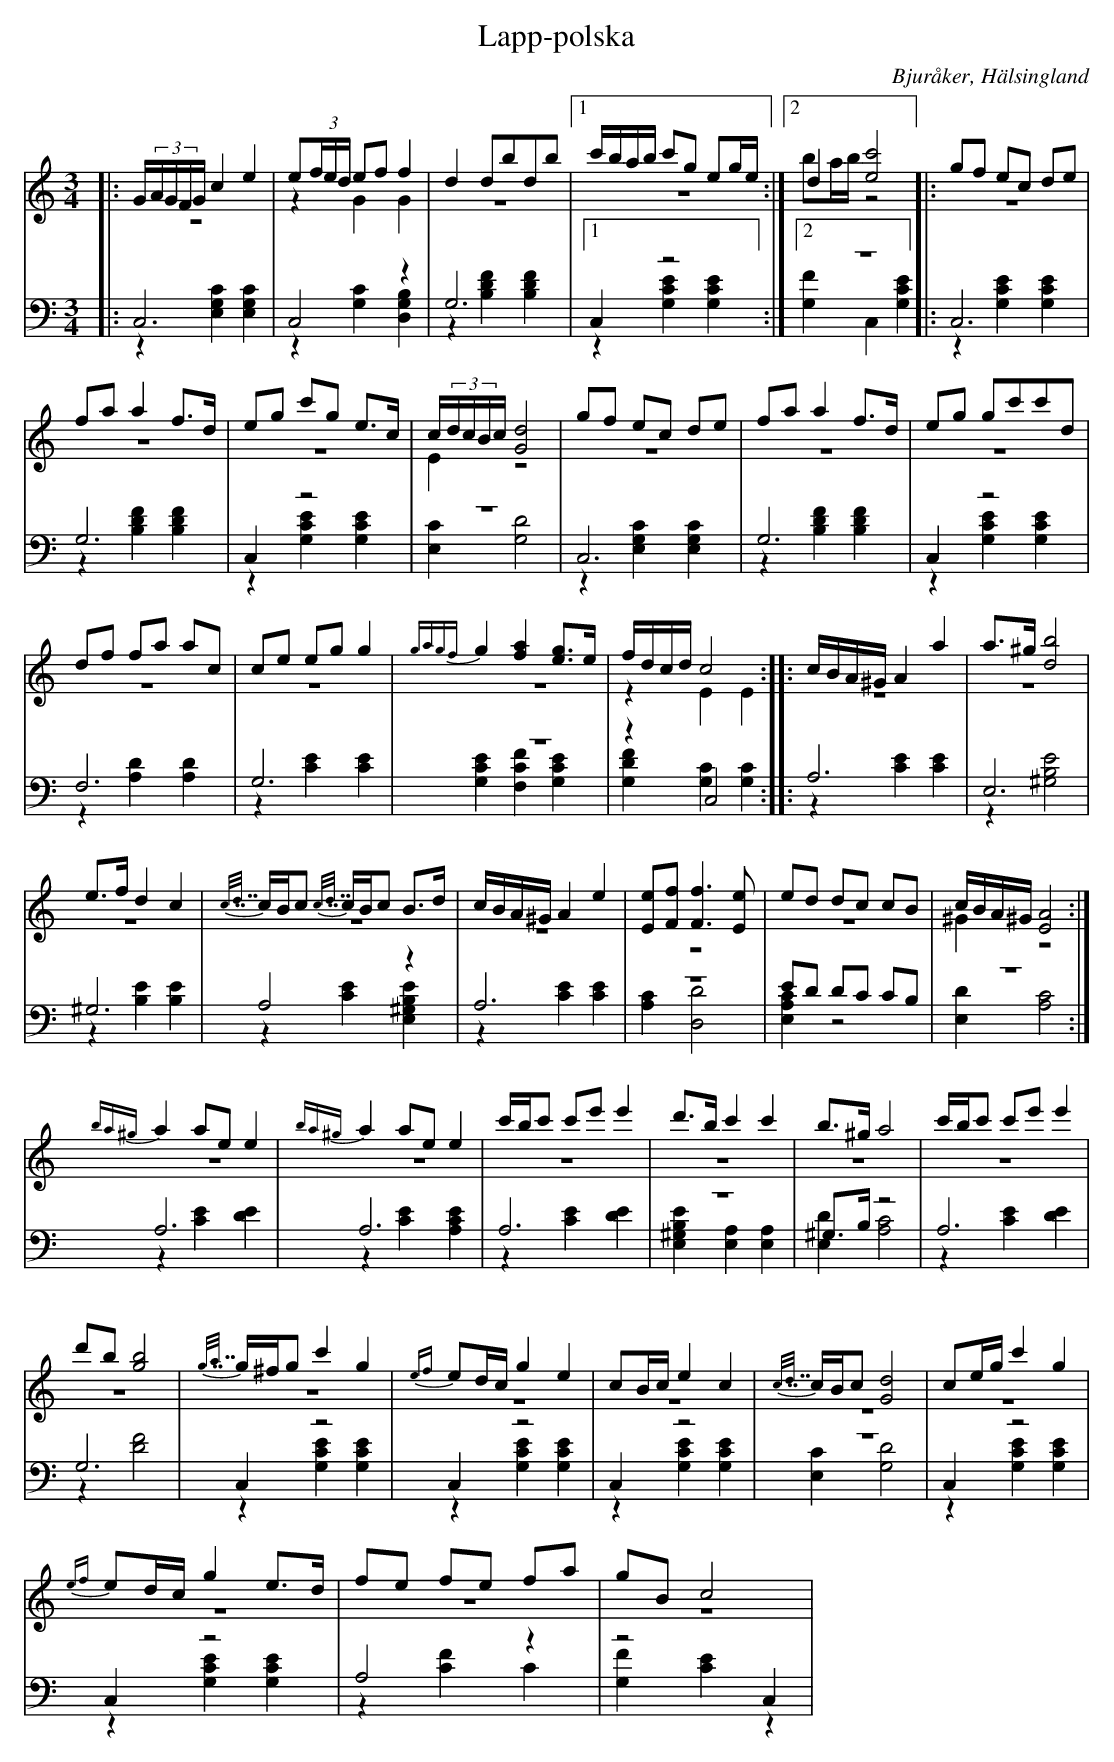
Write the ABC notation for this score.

X:1
T: Lapp-polska
O: Bjuråker, Hälsingland
M: 3/4
L: 1/8
K: C
V:1
V:2 merge
V:3
V:4 merge
V:1
|:G/(3A/G/F/G/ c2 e2|e(3f/e/d/ ef f2|d2 dbdb|1 c'/b/a/b/ c'g eg/e/:|2 d2 [e4c'4]|:gf ec de|
fa a2 f>d|eg c'g e>c|c/(3d/c/B/c/ [G4d4]|gf ec de|fa a2 f>d|eg gc'c'd|
df fa ac|ce eg g2|{g8/5a8/5g8/5f8/5}g2 [f2a2] [eg]>e|f/d/c/d/  c4::c/B/A/^G/ A2 a2|a>^g [d4b4]|
e>f d2 c2|{c7/8d7/8}c/B/c {c7/8d7/8}c/B/c B>d|c/B/A/^G/ A2 e2|[Ee][Ff] [F3f3] [Ee] |ed dc cB|c/B/A/^G/ [E4A4]:|
{ba^g}a2 ae e2|{ba^g}a2 ae e2|c'/b/c' c'e' e'2  |d'>b c'2 c'2|b>^g a4|c'/b/c' c'e' e'2|
d'b [g4b4]|{g7/8a7/8}g/^f/g c'2 g2|{ef}ed/c/ g2 e2|cB/c/ e2 c2|{c7/8d7/8}c/B/c [G4d4]|ce/g/ c'2 g2|
{ef}ed/c/ g2 e>d|fe fe fa|gB c4|
V:2
|:z6|z2 G2 G2|z6|1 z6:|2 ba/b/ z4|:z6|
z6|z6|E2 z4|z6|z6|z6|
z6|z6|z6|z2 E2 E2:||:z6|z6|
z6|z6|z6|z6|z6|^G2 z4:|
|z6|z6|z6|z6|z6|z6|
z6|z6|z6|z6|z6|z6|
z6|z6|z6|
V:3  clef=bass
|:C,6|C,4 z2|G,6|1 C,2 z4:|2 z6|:C,6|
G,6|C,2 z4|z6|C,6|G,6|C,2 z4|
F,6|G,6|z6|z2 C,4::A,6|E,6|
^G,6|A,4 z2|A,6|z6|ED DC CB,|z6:|
A,6|A,6|A,6|z6|^G,>B, z4|A,6|
G,6|C,2 z4|C,2 z4|C,2 z4|z6|C,2 z4|
C,2 z4|A,4 z2|z4 C,2|
V:4  clef=bass
|:z2 [E,2G,2C2] [E,2G,2C2]|z2 [G,2C2] [D,2G,2B,2]|z2 [B,2D2F2] [B,2D2F2]|1 z2 [G,2C2E2] [G,2C2E2]:|2 [G,2F2] C,2 [G,2C2E2]|:z2 [G,2C2E2] [G,2C2E2]|z2 [B,2D2F2] [B,2D2F2]|z2 [G,2C2E2] [G,2C2E2]|[E,2C2] [G,4D4]|z2 [E,2G,2C2] [E,2G,2C2]|z2 [B,2D2F2] [B,2D2F2]| z2 [G,2C2E2] [G,2C2E2]|
z2 [A,2D2] [A,2D2]|z2 [C2E2] [C2E2]|[G,2C2E2] [F,2C2F2] [G,2C2E2] |[G,2D2F2] [G,2C2] [G,2C2]::z2 [C2E2] [C2E2]|z2 [^G,4B,4E4]|
z2 [B,2E2] [B,2E2]|z2 [C2E2] [E,2^G,2B,2E2]|z2 [C2E2] [C2E2]|[A,2C2] [D,4D4]|[E,2A,2C2] z4|[E,2D2] [A,4C4]:|
z2 [C2E2] [D2E2]|z2 [C2E2] [A,2C2E2]|z2 [C2E2] [D2E2]|[E,2^G,2B,2E2] [A,2E,2] [A,2E,2]|[E,2D2] [A,4C4]|z2 [C2E2] [D2E2]|
z2 [D4F4]|z2 [G,2C2E2] [G,2C2E2]|z2 [G,2C2E2] [G,2C2E2]|z2 [G,2C2E2] [G,2C2E2]|[E,2C2] [G,4D4]|z2 [G,2C2E2] [G,2C2E2]|
z2 [G,2C2E2] [G,2C2E2]|z2 [C2F2] C2|[G,2F2] [C2E2] z2|
